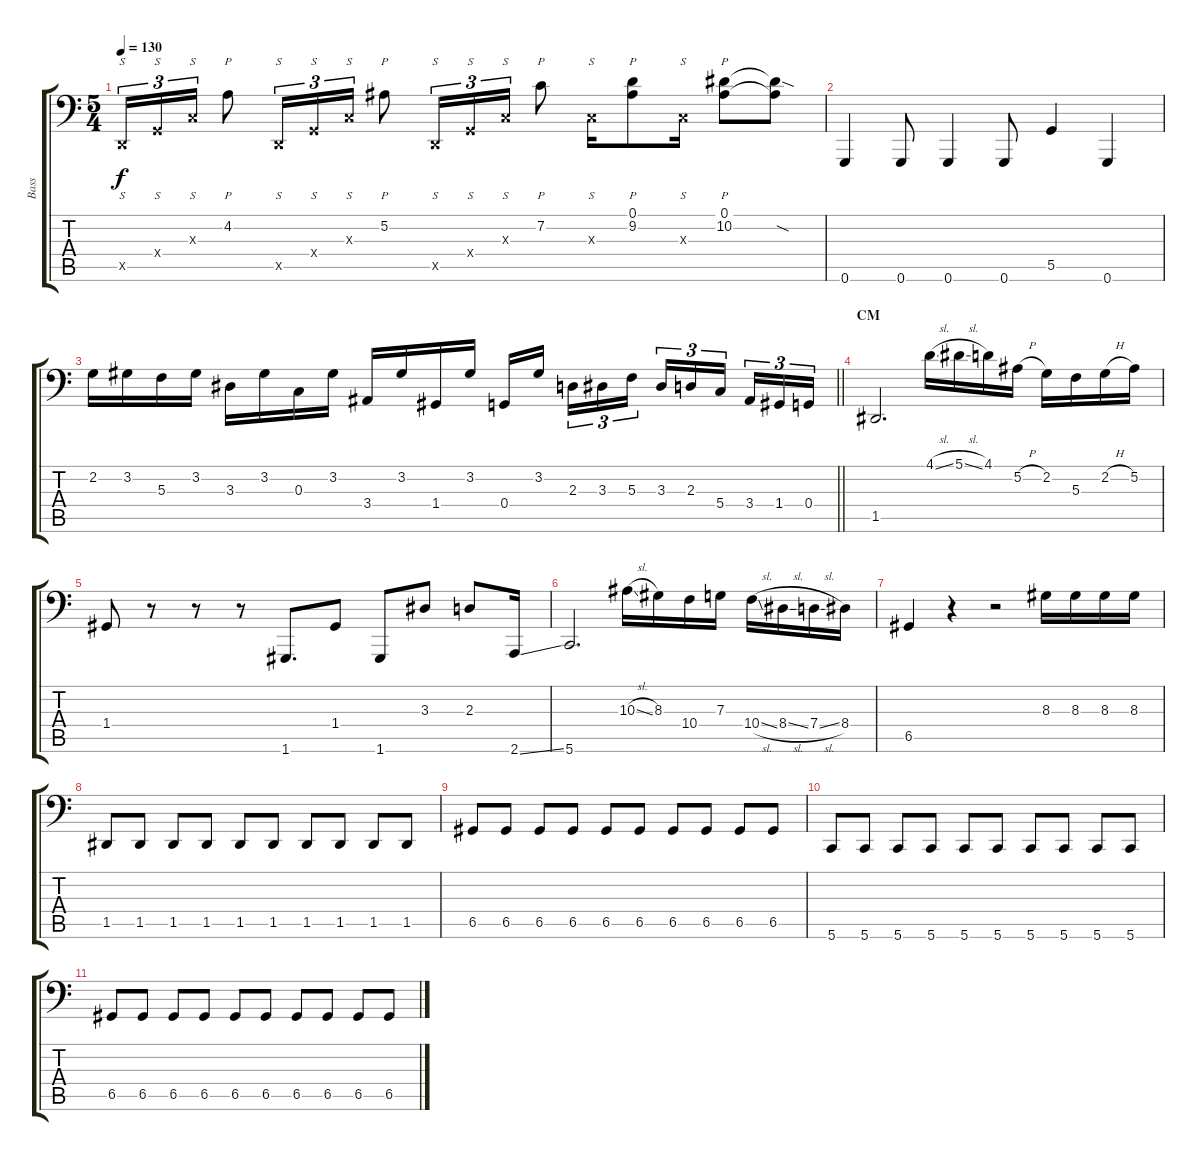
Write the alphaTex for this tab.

\track ("Bass" "Bass") {instrument electricbassfinger}
\staff {score tabs}
\tuning (Bb2 F2 C2 G1 D1 G0) {hide}
\ts (5 4)
\tempo 130
\clef f4
\ks c
0.5{x}.16{s tu (3 2) dy f instrument slapbass2} 0.4{x}.16{s tu (3 2)} 0.3{x}.16{s tu (3 2)} 4.2.8{p} 0.5{x}.16{s tu (3 2)} 0.4{x}.16{s tu (3 2)} 0.3{x}.16{s tu (3 2)} 5.2.8{p} 0.5{x}.16{s tu (3 2)} 0.4{x}.16{s tu (3 2)} 0.3{x}.16{s tu (3 2)} 7.2.8{p} 0.3{x}.16{s} (0.1 9.2).8{p} 0.3{x}.16{s} (0.1 10.2).8{p} (0.1{t} 10.2{sod t}).8 |
0.6.4{instrument electricbassfinger} 0.6.8 0.6.4 0.6.8 5.5.4 0.6.4 |
\barLineRight lightlight
2.2.16 3.2.16 5.3.16 3.2.16 3.3.16 3.2.16 0.3.16 3.2.16 3.4.16 3.2.16 1.4.16 3.2.16 0.4.16 3.2.16{beam splitsecondary} 2.3.16{tu (3 2)} 3.3.16{tu (3 2)} 5.3.16{tu (3 2)} 3.3.16{tu (3 2)} 2.3.16{tu (3 2)} 5.4.16{tu (3 2) beam splitsecondary} 3.4.16{tu (3 2)} 1.4.16{tu (3 2)} 0.4.16{tu (3 2)} |
\section ("" "CM")
1.5.2{d} 4.1{sl}.16 5.1{sl}.16 4.1.16 5.2{h}.16 2.2.16 5.3.16 2.2{h}.16 5.2.16 |
1.4.8 r.8 r.8 r.8 1.6.8{d} 1.4.8 1.6.8 3.3.8 2.3.8 2.6{ss}.16 |
5.6.2{d} 10.3{sl}.16 8.3.16 10.4.16 7.3.16 10.4{sl}.16 8.4{sl}.16 7.4{sl}.16 8.4.16 |
6.5.4 r.4 r.2 8.3.16 8.3.16 8.3.16 8.3.16 |
1.5.8 1.5.8 1.5.8 1.5.8 1.5.8 1.5.8 1.5.8 1.5.8 1.5.8 1.5.8 |
6.5.8 6.5.8 6.5.8 6.5.8 6.5.8 6.5.8 6.5.8 6.5.8 6.5.8 6.5.8 |
5.6.8 5.6.8 5.6.8 5.6.8 5.6.8 5.6.8 5.6.8 5.6.8 5.6.8 5.6.8 |
6.5.8 6.5.8 6.5.8 6.5.8 6.5.8 6.5.8 6.5.8 6.5.8 6.5.8 6.5.8
